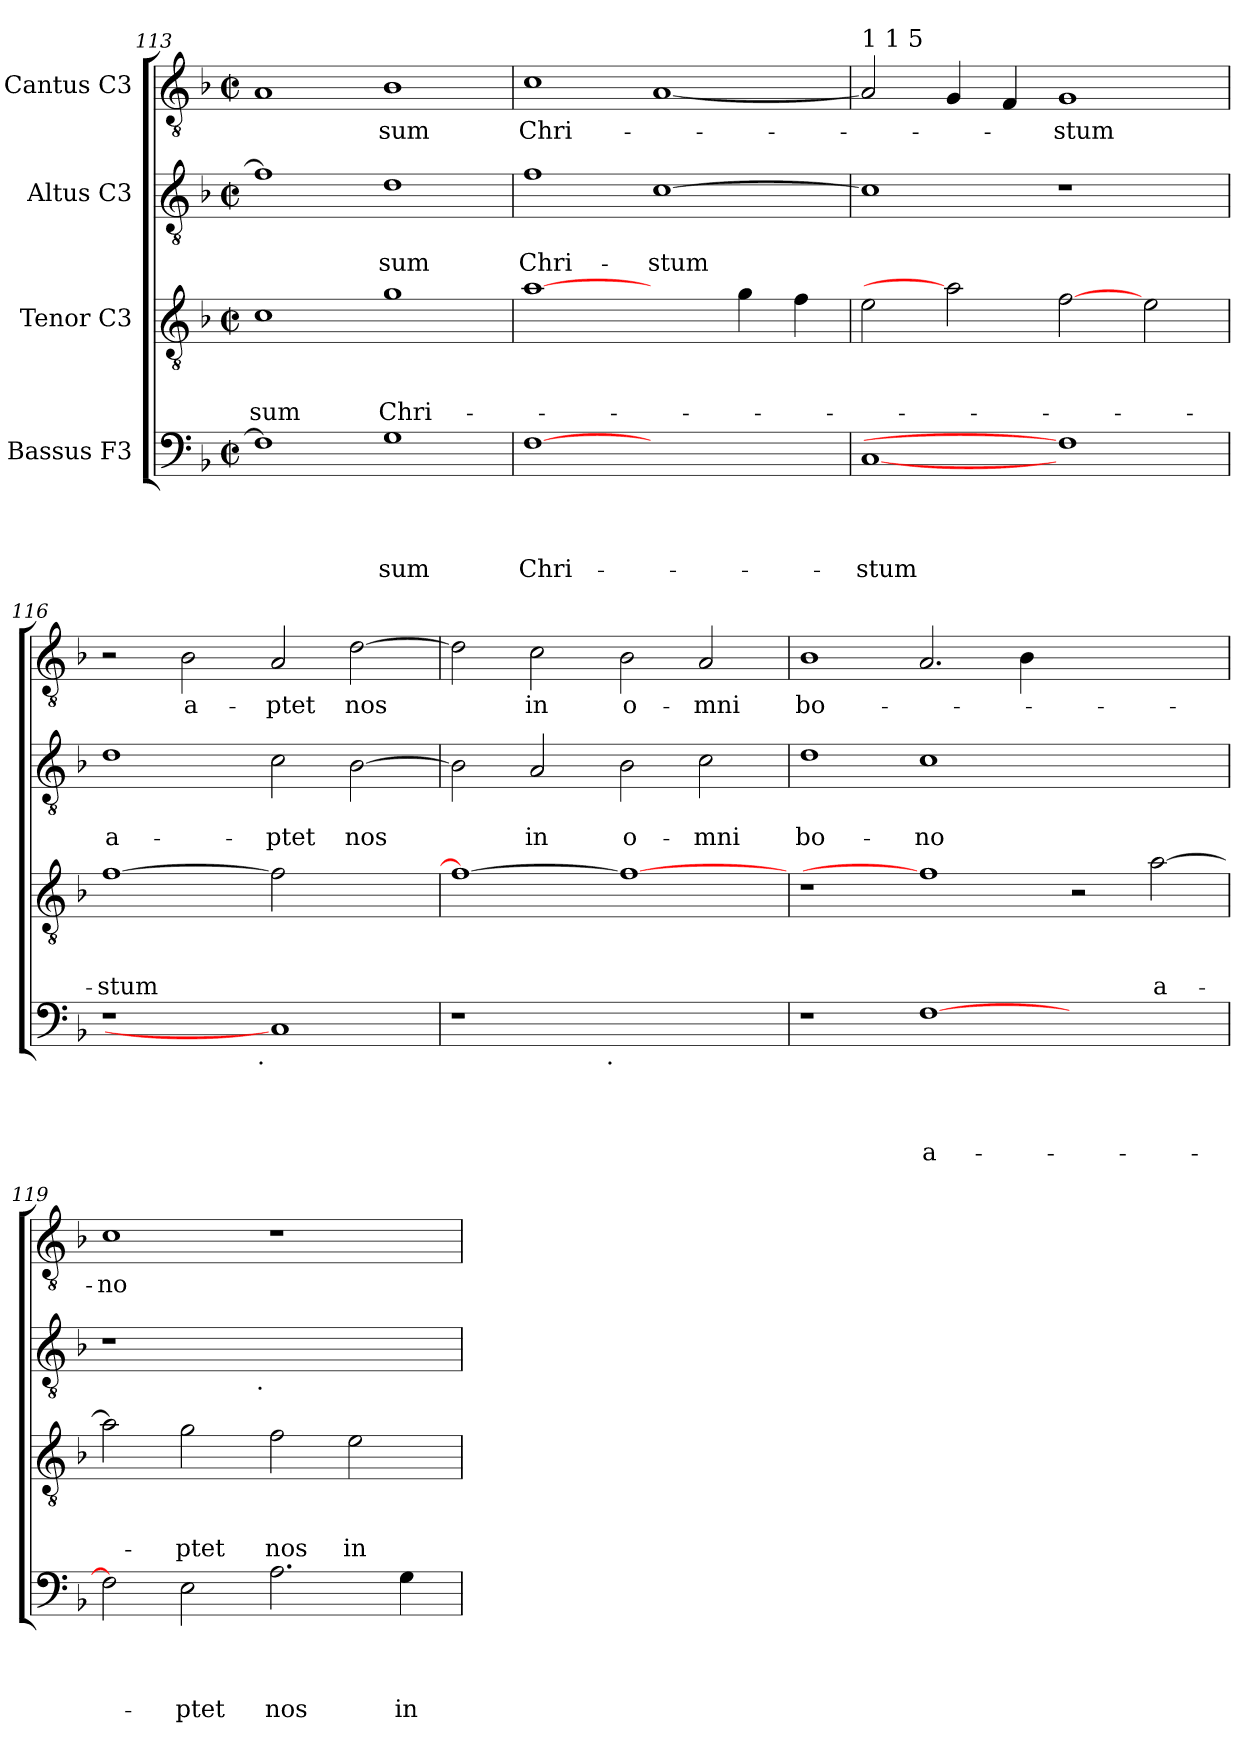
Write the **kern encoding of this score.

**kern	**text	**text	**text	**text	**kern	**text	**text	**text	**kern	**text	**text	**kern	**text
*part4	*part4	*part4	*part4	*part4	*part3	*part3	*part3	*part3	*part2	*part2	*part2	*part1	*part1
*staff4	*staff4	*staff4	*staff4	*staff4	*staff3	*staff3	*staff3	*staff3	*staff2	*staff2	*staff2	*staff1	*staff1
*I"Bassus F3	*	*	*	*	*I"Tenor C3	*	*	*	*I"Altus C3	*	*	*I"Cantus C3	*
*clefF4	*	*	*	*	*clefGv2	*	*	*	*clefGv2	*	*	*clefGv2	*
*k[b-]	*	*	*	*	*k[b-]	*	*	*	*k[b-]	*	*	*k[b-]	*
*F:	*	*	*	*	*F:	*	*	*	*F:	*	*	*F:	*
*M2/2	*	*	*	*	*M2/2	*	*	*	*M2/2	*	*	*M2/2	*
*met(c|)	*	*	*	*	*met(c|)	*	*	*	*met(c|)	*	*	*met(c|)	*
=113	=113	=113	=113	=113	=113	=113	=113	=113	=113	=113	=113	=113	=113
!	!	!	!	!	!	!	!	!LO:LY:b	!	!	!	!	!
1F]	.	.	.	.	1c	.	.	-sum	1f]	.	.	1A	.
!	!	!	!	!LO:LY:b	!	!	!	!LO:LY:b	!	!	!LO:LY:b	!	!LO:LY:b
1G	.	.	.	-sum	1g	.	.	Chri-	1d	.	-sum	1B-	-sum
=114	=114	=114	=114	=114	=114	=114	=114	=114	=114	=114	=114	=114	=114
!	!	!	!	!LO:LY:b	!	!	!	!	!	!	!LO:LY:b	!	!LO:LY:b
[1F	.	.	.	Chri-	[1a	.	.	.	1f	.	Chri-	1c	Chri-
!	!	!	!	!	!	!	!	!	!	!	!LO:LY:b	!	!
1ryy	.	.	.	.	2ryy	.	.	.	[<1c	.	-stum	[<1A	.
.	.	.	.	.	4g\	.	.	.	.	.	.	.	.
.	.	.	.	.	4f\	.	.	.	.	.	.	.	.
!!LO:PB:g=z
=115	=115	=115	=115	=115	=115	=115	=115	=115	=115	=115	=115	=115	=115
!	!	!	!	!	!	!	!	!	!	!	!	!LO:TX:a:t=1 1 5	!
!	!	!	!	!LO:LY:b	!	!	!	!	!	!	!	!	!
[1C	.	.	.	-stum	2e\	.	.	.	1c]	.	.	2A/]	.
.	.	.	.	.	2a]	.	.	.	.	.	.	4G/	.
.	.	.	.	.	.	.	.	.	.	.	.	4F/	.
!	!	!	!	!	!	!	!	!	!	!	!	!	!LO:LY:b
1F]	.	.	.	.	[2f	.	.	.	1r	.	.	1G	-stum
.	.	.	.	.	2e\	.	.	.	.	.	.	.	.
=116	=116	=116	=116	=116	=116	=116	=116	=116	=116	=116	=116	=116	=116
!	!	!	!	!	!	!	!	!LO:LY:b	!	!	!LO:LY:b	!	!
*^	*	*	*	*	*	*	*	*	*	*	*	*	*
1r	2ryy	.	.	.	.	[>1f	.	.	-stum	1d	.	a-	2r	.
!	!	!	!	!	!	!	!	!	!	!	!	!	!	!LO:LY:b
.	4...ryy	.	.	.	.	.	.	.	.	.	.	.	2B-\	a-
!	!LO:TX:b:t=.	!	!	!	!	!	!	!	!	!	!	!	!	!
.	1ryy	.	.	.	.	.	.	.	.	.	.	.	.	.
!	!	!	!	!	!	!	!	!	!	!	!	!LO:LY:b	!	!LO:LY:b
1C]	.	.	.	.	.	2f]	.	.	.	2c\	.	-ptet	2A/	-ptet
!	!	!	!	!	!	!	!	!	!	!	!	!LO:LY:b	!	!LO:LY:b
.	.	.	.	.	.	2ryy	.	.	.	[>2B-\	.	nos	[>2d\	nos
.	32ryy	.	.	.	.	.	.	.	.	.	.	.	.	.
=117	=117	=117	=117	=117	=117	=117	=117	=117	=117	=117	=117	=117	=117	=117
1r	2ryy	.	.	.	.	1f_	.	.	.	2B-\]	.	.	2d\]	.
!	!	!	!	!	!	!	!	!	!	!	!	!LO:LY:b	!	!LO:LY:b
.	4...ryy	.	.	.	.	.	.	.	.	2A/	.	in	2c\	in
!	!LO:TX:b:t=.	!	!	!	!	!	!	!	!	!	!	!	!	!
.	1ryy	.	.	.	.	.	.	.	.	.	.	.	.	.
!	!	!	!	!	!	!	!	!	!	!	!	!LO:LY:b	!	!LO:LY:b
1ryy	.	.	.	.	.	1f_	.	.	.	2B-\	.	o-	2B-\	o-
!	!	!	!	!	!	!	!	!	!	!	!	!LO:LY:b	!	!LO:LY:b
.	.	.	.	.	.	.	.	.	.	2c\	.	-mni	2A/	-mni
.	32ryy	.	.	.	.	.	.	.	.	.	.	.	.	.
=118	=118	=118	=118	=118	=118	=118	=118	=118	=118	=118	=118	=118	=118	=118
!	!	!	!	!	!	!	!	!	!	!	!	!LO:LY:b	!	!LO:LY:b
*v	*v	*	*	*	*	*	*	*	*	*	*	*	*	*
1r	.	.	.	.	1r	.	.	.	1d	.	bo-	1B-	bo-
!	!	!	!	!LO:LY:b	!	!	!	!	!	!	!LO:LY:b	!	!
[>1F	.	.	.	a-	1f]	.	.	.	1c	.	-no	2.A/	.
.	.	.	.	.	.	.	.	.	.	.	.	4B-\	.
1ryy	.	.	.	.	2r	.	.	.	1ryy	.	.	1ryy	.
!	!	!	!	!	!	!	!	!LO:LY:b	!	!	!	!	!
.	.	.	.	.	[>2a\	.	.	a-	.	.	.	.	.
=119	=119	=119	=119	=119	=119	=119	=119	=119	=119	=119	=119	=119	=119
!	!	!	!	!	!	!	!	!	!	!	!	!	!LO:LY:b
*	*	*	*	*	*	*	*	*	*^	*	*	*	*
2F\]	.	.	.	.	2a\]	.	.	.	1r	2ryy	.	.	1c	-no
!	!	!	!	!LO:LY:b	!	!	!	!LO:LY:b	!	!	!	!	!	!
2E\	.	.	.	-ptet	2g\	.	.	-ptet	.	4...ryy	.	.	.	.
!	!	!	!	!	!	!	!	!	!	!LO:TX:b:t=.	!	!	!	!
.	.	.	.	.	.	.	.	.	.	1ryy	.	.	.	.
!	!	!	!	!LO:LY:b	!	!	!	!LO:LY:b	!	!	!	!	!	!
2.A\	.	.	.	nos	2f\	.	.	nos	1ryy	.	.	.	1r	.
!	!	!	!	!	!	!	!	!LO:LY:b	!	!	!	!	!	!
.	.	.	.	.	2e\	.	.	in	.	.	.	.	.	.
!	!	!	!	!LO:LY:b	!	!	!	!	!	!	!	!	!	!
4G\	.	.	.	in	.	.	.	.	.	.	.	.	.	.
.	.	.	.	.	.	.	.	.	.	32ryy	.	.	.	.
*	*	*	*	*	*	*	*	*	*v	*v	*	*	*	*
=	=	=	=	=	=	=	=	=	=	=	=	=	=
*-	*-	*-	*-	*-	*-	*-	*-	*-	*-	*-	*-	*-	*-
